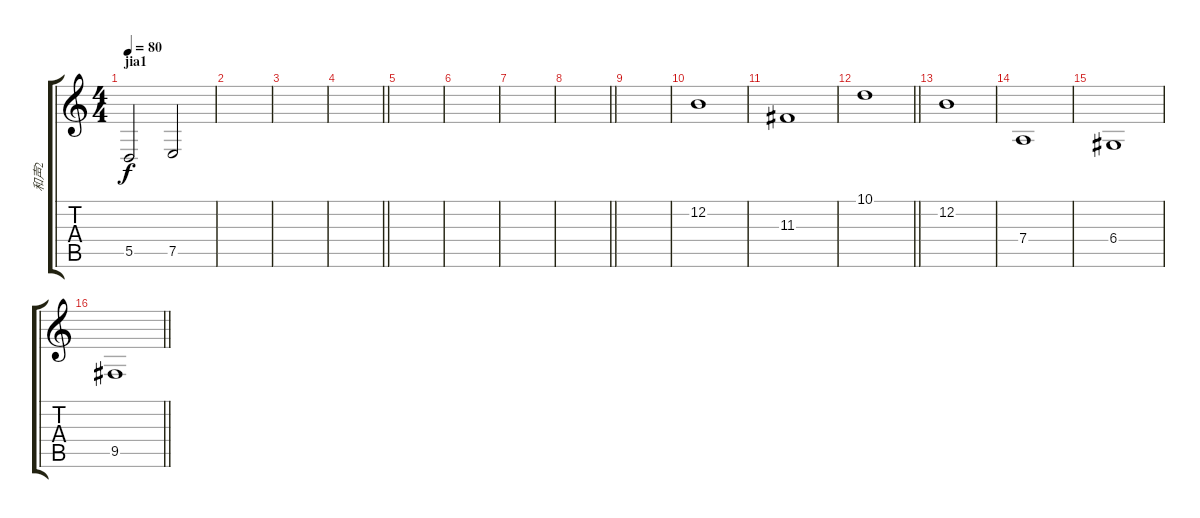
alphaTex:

\track ("和声2" "和声2") {instrument stringensemble2}
\staff {score tabs}
\tuning (E4 B3 G3 D3 A2 E2) {hide}
\ts (4 4)
\section ("" "jia1")
\tempo 80
\clef g2
\ks c
5.5.2{dy f} 7.5.2 |
|
|
\barLineRight lightlight
|
|
|
|
\barLineRight lightlight
|
|
12.2.1 |
11.3.1 |
\barLineRight lightlight
10.1.1 |
12.2.1 |
7.4.1 |
6.4.1 |
\barLineRight lightlight
9.5.1
